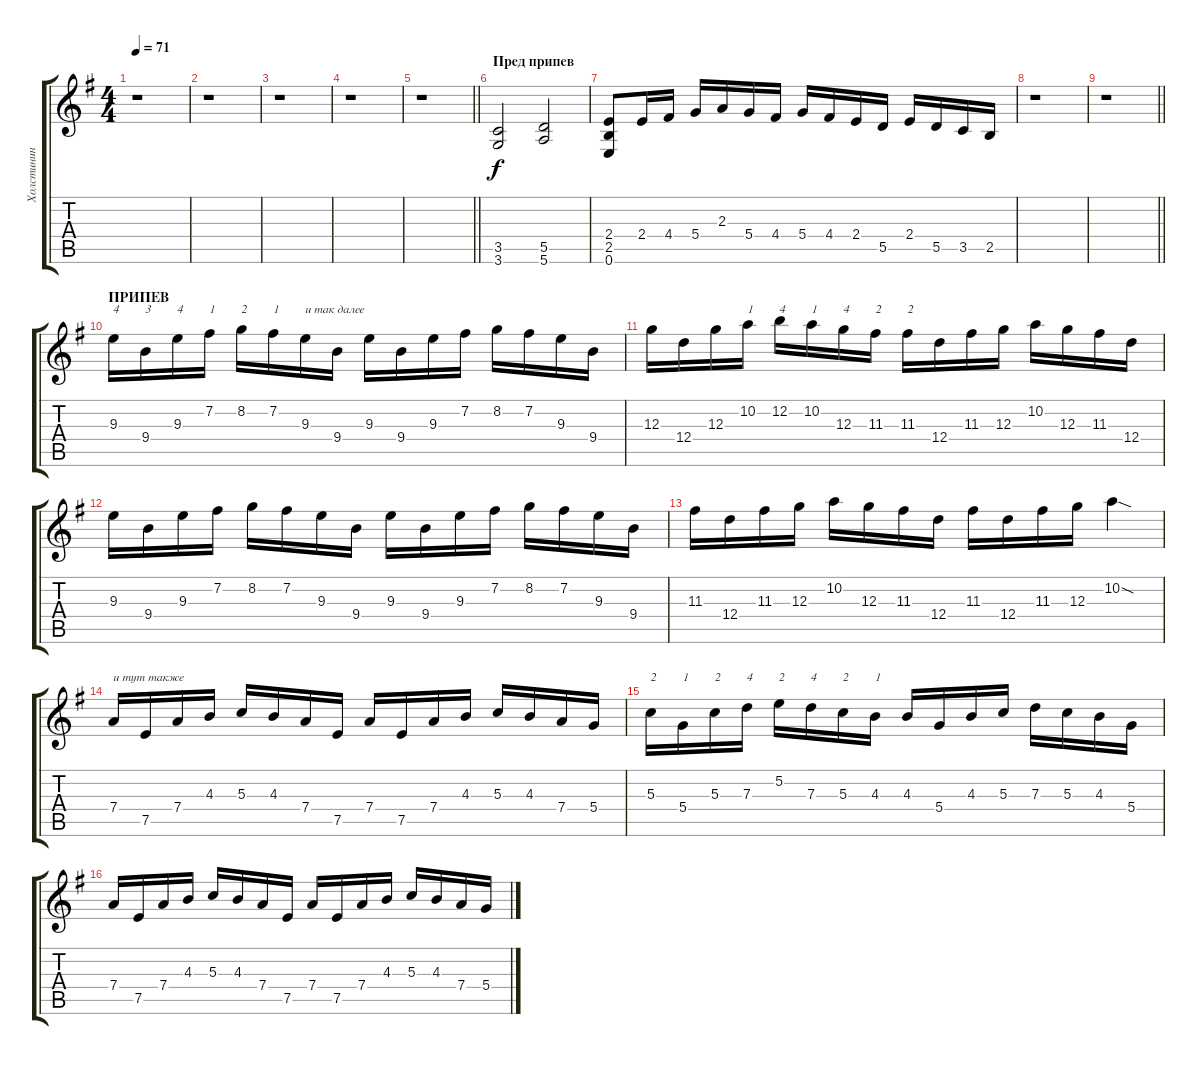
\track ("Холстинин" "Холстинин") {instrument distortionguitar}
\staff {score tabs}
\tuning (E4 B3 G3 D3 A2 E2) {hide}
\ts (4 4)
\tempo 71
\clef g2
\ks eminor
r.1{dy f} |
r.1 |
r.1 |
r.1 |
\barLineRight lightlight
r.1 |
\section ("" "Пред припев")
(3.5 3.6).2 (5.5 5.6).2 |
(2.4 2.5 0.6).8 2.4.16 4.4.16 5.4.16 2.3.16 5.4.16 4.4.16 5.4.16 4.4.16 2.4.16 5.5.16 2.4.16 5.5.16 3.5.16 2.5.16 |
r.1 |
\barLineRight lightlight
r.1 |
\section ("" "ПРИПЕВ")
9.3.16{txt "4"} 9.4.16{txt "3"} 9.3.16{txt "4"} 7.2.16{txt "1"} 8.2.16{txt "2"} 7.2.16{txt "1"} 9.3.16{txt "и так далее"} 9.4.16 9.3.16 9.4.16 9.3.16 7.2.16 8.2.16 7.2.16 9.3.16 9.4.16 |
12.3.16 12.4.16 12.3.16 10.2.16{txt "1"} 12.2.16{txt "4"} 10.2.16{txt "1"} 12.3.16{txt "4"} 11.3.16{txt "2"} 11.3.16{txt "2"} 12.4.16 11.3.16 12.3.16 10.2.16 12.3.16 11.3.16 12.4.16 |
9.3.16 9.4.16 9.3.16 7.2.16 8.2.16 7.2.16 9.3.16 9.4.16 9.3.16 9.4.16 9.3.16 7.2.16 8.2.16 7.2.16 9.3.16 9.4.16 |
11.3.16 12.4.16 11.3.16 12.3.16 10.2.16 12.3.16 11.3.16 12.4.16 11.3.16 12.4.16 11.3.16 12.3.16 10.2{sod}.4 |
7.4.16{txt "и тут также"} 7.5.16 7.4.16 4.3.16 5.3.16 4.3.16 7.4.16 7.5.16 7.4.16 7.5.16 7.4.16 4.3.16 5.3.16 4.3.16 7.4.16 5.4.16 |
5.3.16{txt "2"} 5.4.16{txt "1"} 5.3.16{txt "2"} 7.3.16{txt "4"} 5.2.16{txt "2"} 7.3.16{txt "4"} 5.3.16{txt "2"} 4.3.16{txt "1"} 4.3.16 5.4.16 4.3.16 5.3.16 7.3.16 5.3.16 4.3.16 5.4.16 |
7.4.16 7.5.16 7.4.16 4.3.16 5.3.16 4.3.16 7.4.16 7.5.16 7.4.16 7.5.16 7.4.16 4.3.16 5.3.16 4.3.16 7.4.16 5.4.16
